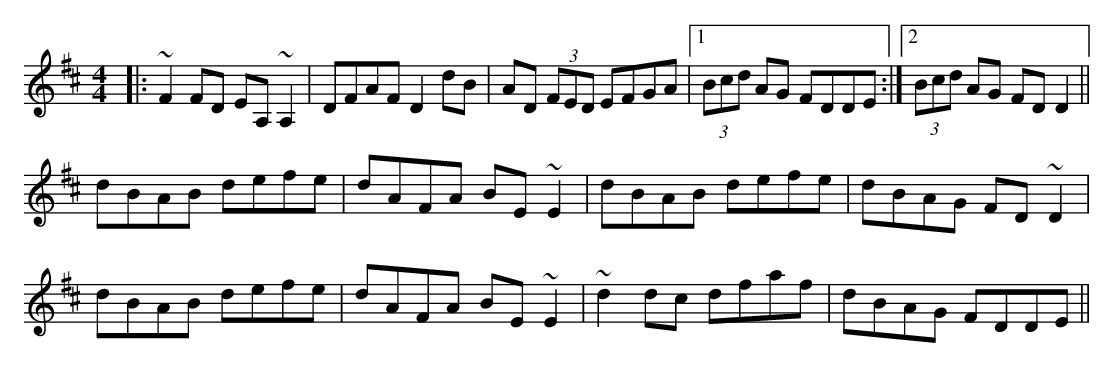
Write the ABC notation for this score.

X:1
M:4/4
K:D
|:~F2FD EA,~A,2|DFAF D2dB|AD (3FED EFGA|1 (3Bcd AG FDDE:|2 (3Bcd AG FDD2||
dBAB defe|dAFA BE ~E2|dBAB defe|dBAG FD ~D2|
dBAB defe|dAFA BE ~E2|~d2dc dfaf|dBAG FDDE||
